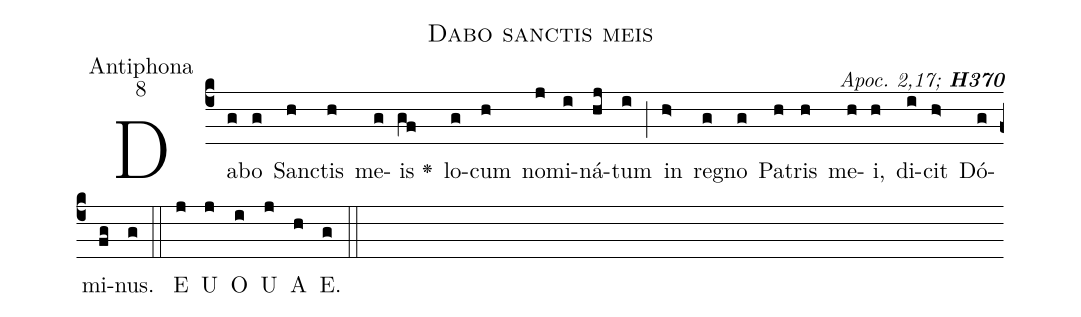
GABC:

name:Dabo sanctis meis;
office-part:Antiphona;
mode:8;
commentary:{\itshape\mdseries Apoc.\ 2,17;\/} {\bfseries H370};
%%
(c4)Da(g)bo(g) San(h)ctis(h) me(g)is <v>\greheightstar</v>(gf)  lo(g)cum(h) no(j)mi(i)ná(hj)tum(i) (;) in(h>) re(g)gno(g) Pa(h)tris(h) me(h)i,(h) di(i)cit(h>) Dó(g)mi(fg)nus.(g) (::) <eu> E(j) U(j) O(i) U(j) A(h) E.(g) </eu> (::)
